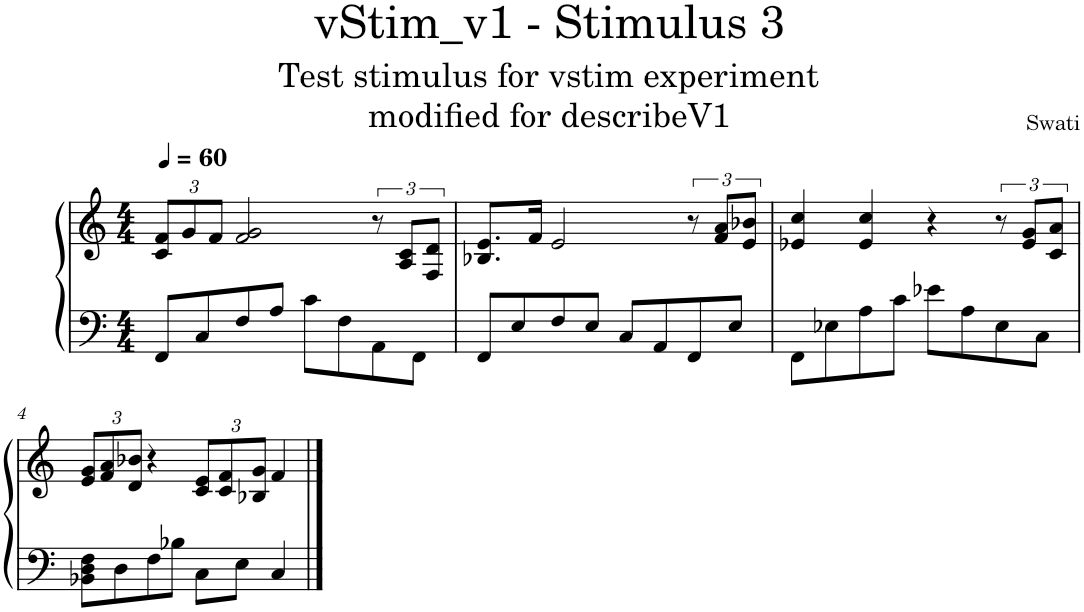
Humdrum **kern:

**kern	**kern
*part1	*part1
*staff2	*staff1
*I"Piano	*
*I'Pno.	*
*clefF4	*clefG2
*k[]	*k[]
*M4/4	*M4/4
*MM60	*MM60
*	*Xbrackettup
=1	=1
8FF/L	12c/ 12f/L
.	12g/
8C/	.
.	12f/J
8F/	2f/ 2g/
8A/J	.
8c\L	.
8F\	.
*	*brackettup
8AA\	12r
.	12A/ 12c/L
8FF\J	.
.	12F/ 12d/J
=2	=2
8FF/L	8.B-X/ 8.e/L
8E/	.
.	16f/Jk
8F/	2e/
8E/J	.
8C/L	.
8AA/	.
8FF/	12r
.	12f/ 12a/L
8E/J	.
.	12e/ 12b-X/J
=3	=3
8FF\L	4e-X/ 4cc/
8E-X\	.
8A\	4e-/ 4cc/
8c\J	.
8e-X\L	4r
8A\	.
8E-\	12r
.	12e-/ 12g/L
8C\J	.
.	12c/ 12a/J
!!LO:LB:g=z
=4	=4
*	*Xbrackettup
8BB-X\ 8D\ 8F\L	12e/ 12g/L
.	12f/ 12a/
8D\	.
.	12d/ 12b-X/J
8F\	4r
8B-X\J	.
8C\L	12c/ 12e/L
.	12c/ 12f/
8E\J	.
.	12B-X/ 12g/J
4C/	4f/
==	==
*-	*-
